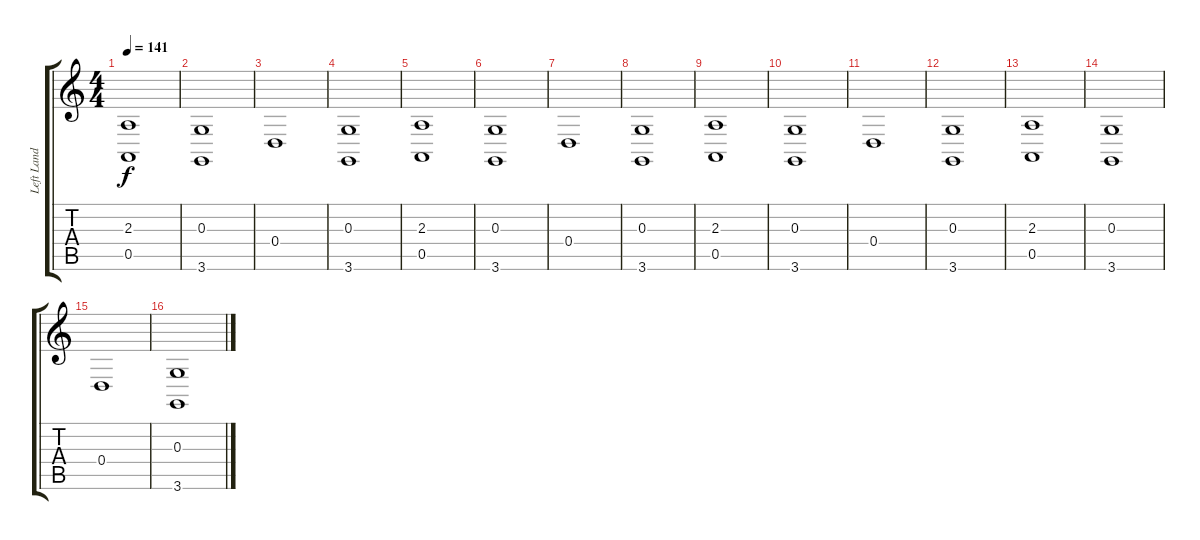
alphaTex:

\track ("Left Land Keyboard" "Left Land ") {instrument stringensemble2}
\staff {score tabs}
\tuning (E4 B3 G3 D3 A2 E2) {hide}
\ts (4 4)
\tempo 141
\clef g2
\ks c
(2.3 0.5).1{dy f} |
(0.3 3.6).1 |
0.4.1 |
(0.3 3.6).1 |
(2.3 0.5).1 |
(0.3 3.6).1 |
0.4.1 |
(0.3 3.6).1 |
(2.3 0.5).1 |
(0.3 3.6).1 |
0.4.1 |
(0.3 3.6).1 |
(2.3 0.5).1 |
(0.3 3.6).1 |
0.4.1 |
(0.3 3.6).1
